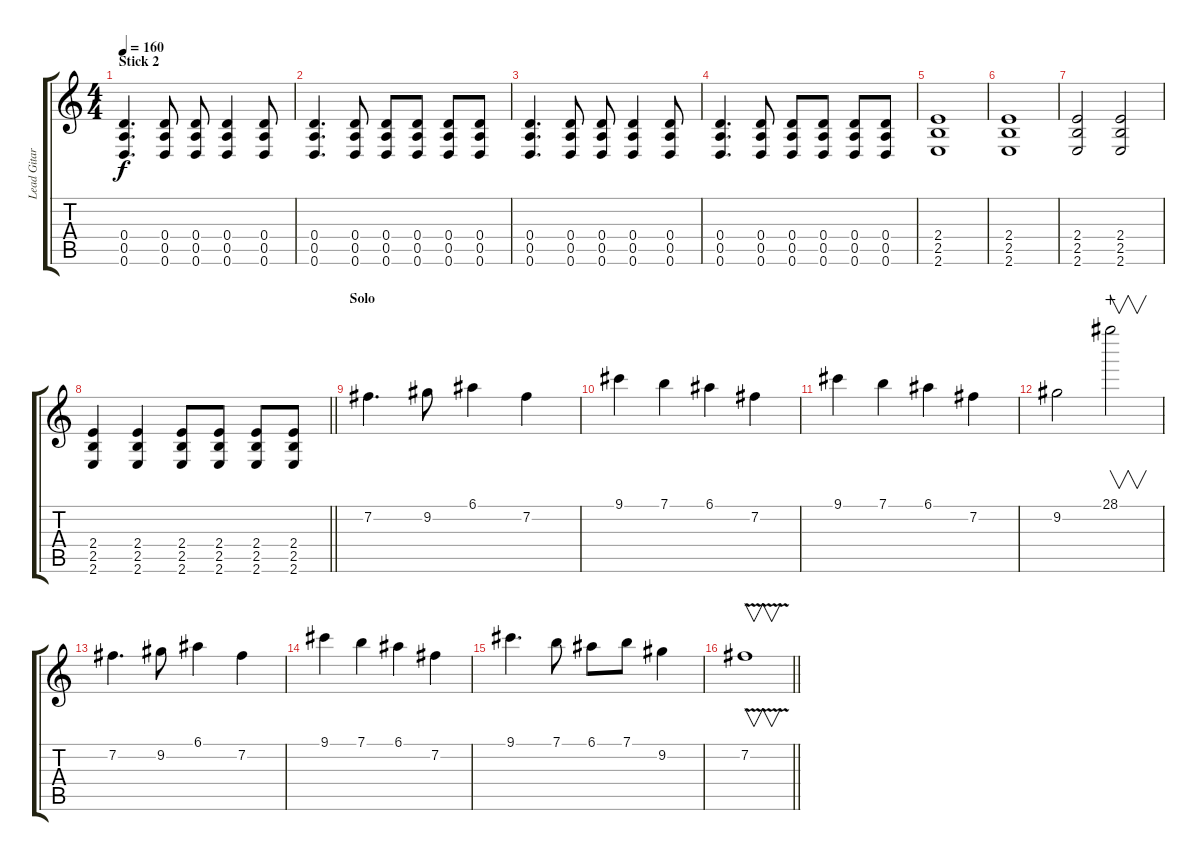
\track ("Lead Gitarr" "Lead Gitar") {instrument distortionguitar}
\staff {score tabs}
\tuning (E4 B3 G3 D3 A2 D2) {hide}
\ts (4 4)
\section ("" "Stick 2")
\tempo 160
\clef g2
\ks c
(0.4 0.5 0.6).4{d dy f} (0.4 0.5 0.6).8 (0.4 0.5 0.6).8 (0.4 0.5 0.6).4 (0.4 0.5 0.6).8 |
(0.4 0.5 0.6).4{d} (0.4 0.5 0.6).8 (0.4 0.5 0.6).8 (0.4 0.5 0.6).8 (0.4 0.5 0.6).8 (0.4 0.5 0.6).8 |
(0.4 0.5 0.6).4{d} (0.4 0.5 0.6).8 (0.4 0.5 0.6).8 (0.4 0.5 0.6).4 (0.4 0.5 0.6).8 |
(0.4 0.5 0.6).4{d} (0.4 0.5 0.6).8 (0.4 0.5 0.6).8 (0.4 0.5 0.6).8 (0.4 0.5 0.6).8 (0.4 0.5 0.6).8 |
(2.4 2.5 2.6).1 |
(2.4 2.5 2.6).1 |
(2.4 2.5 2.6).2 (2.4 2.5 2.6).2 |
\barLineRight lightlight
(2.4 2.5 2.6).4 (2.4 2.5 2.6).4 (2.4 2.5 2.6).8 (2.4 2.5 2.6).8 (2.4 2.5 2.6).8 (2.4 2.5 2.6).8 |
\section ("" "Solo")
7.2.4{d} 9.2.8 6.1.4 7.2.4 |
9.1.4 7.1.4 6.1.4 7.2.4 |
9.1.4 7.1.4 6.1.4 7.2.4 |
9.2.2 28.1.2{v wahc} |
7.2.4{d} 9.2.8 6.1.4 7.2.4 |
9.1.4 7.1.4 6.1.4 7.2.4 |
9.1.4{d} 7.1.8 6.1.8 7.1.8 9.2.4 |
\barLineRight lightlight
7.2{v}.1{v}
